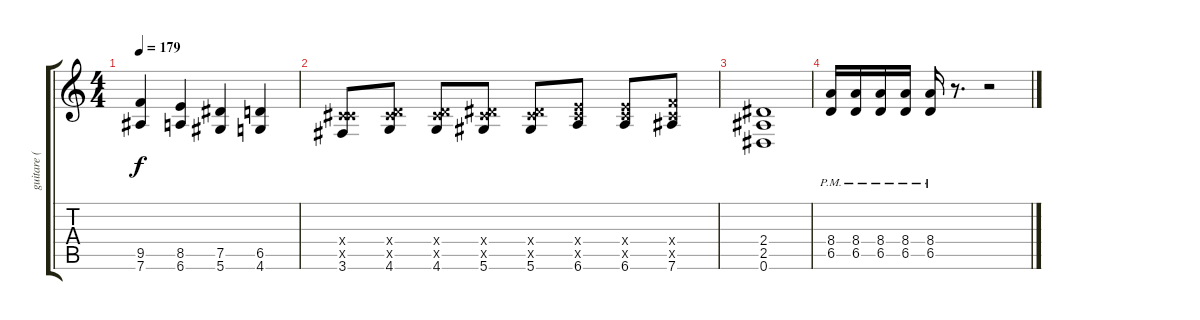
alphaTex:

\track ("guitare ( Marco ) " "guitare ( ") {instrument distortionguitar}
\staff {score tabs}
\tuning (Eb4 Bb3 Gb3 Db3 Ab2 Eb2) {hide}
\ts (4 4)
\tempo 179
\clef g2
\ks c
(9.5 7.6).4{dy f} (8.5 6.6).4 (7.5 5.6).4 (6.5 4.6).4 |
(0.4{x} 5.5{x} 3.6).8 (0.4{x} 6.5{x} 4.6).8 (0.4{x} 6.5{x} 4.6).8 (0.4{x} 7.5{x} 5.6).8 (0.4{x} 7.5{x} 5.6).8 (0.4{x} 8.5{x} 6.6).8 (0.4{x} 8.5{x} 6.6).8 (0.4{x} 9.5{x} 7.6).8 |
(2.4 2.5 0.6).1 |
(8.4 6.5{pm}).16 (8.4 6.5{pm}).16 (8.4 6.5{pm}).16 (8.4 6.5{pm}).16 (8.4 6.5{pm}).16 r.8{d} r.2
